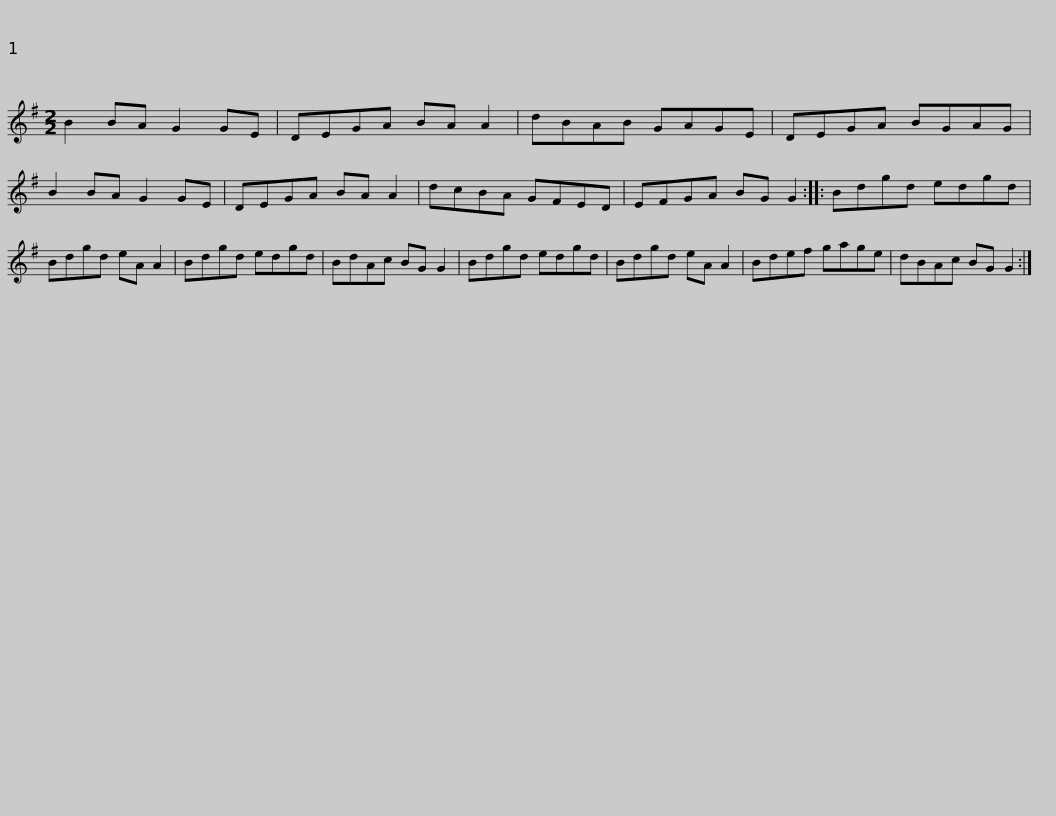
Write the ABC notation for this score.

X:1
L:1/8
M:2/2
I:linebreak $
K:G
V:1 treble
V:1
 B2 BA G2 GE | DEGA BA A2 | dBAB GAGE | DEGA BGAG | B2 BA G2 GE | %5
 DEGA BA A2 |$ dcBA GFED | EFGA BG G2 :: Bdgd edgd | Bdgd eA A2 | %10
 Bdgd edgd | BdAc BG G2 |$ Bdgd edgd | Bdgd eA A2 | Bdef gage | %15
 dBAc BG G2 :| %16
